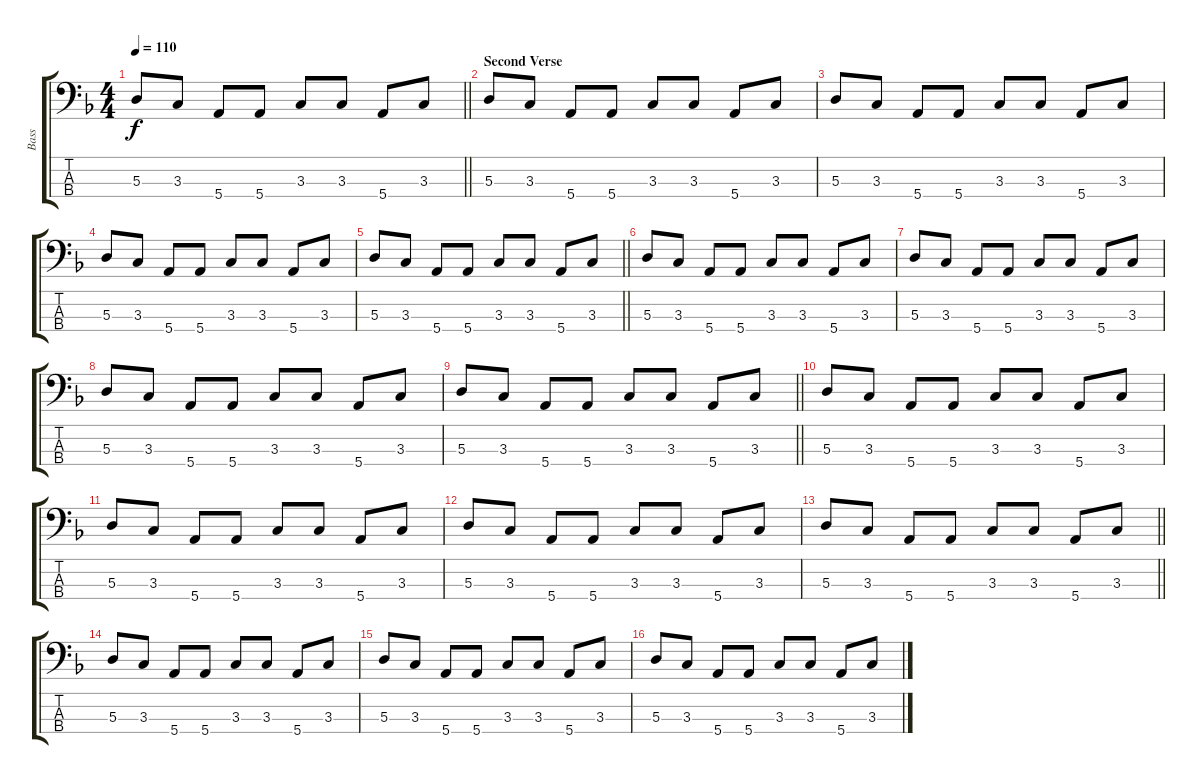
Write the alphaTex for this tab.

\track ("Bass" "Bass") {instrument electricbassfinger}
\staff {score tabs}
\tuning (G2 D2 A1 E1) {hide}
\ts (4 4)
\tempo 110
\clef f4
\barLineRight lightlight
\ks dminor
5.3.8{dy f} 3.3.8 5.4.8 5.4.8 3.3.8 3.3.8 5.4.8 3.3.8 |
\section ("" "Second Verse")
5.3.8 3.3.8 5.4.8 5.4.8 3.3.8 3.3.8 5.4.8 3.3.8 |
5.3.8 3.3.8 5.4.8 5.4.8 3.3.8 3.3.8 5.4.8 3.3.8 |
5.3.8 3.3.8 5.4.8 5.4.8 3.3.8 3.3.8 5.4.8 3.3.8 |
\barLineRight lightlight
5.3.8 3.3.8 5.4.8 5.4.8 3.3.8 3.3.8 5.4.8 3.3.8 |
5.3.8 3.3.8 5.4.8 5.4.8 3.3.8 3.3.8 5.4.8 3.3.8 |
5.3.8 3.3.8 5.4.8 5.4.8 3.3.8 3.3.8 5.4.8 3.3.8 |
5.3.8 3.3.8 5.4.8 5.4.8 3.3.8 3.3.8 5.4.8 3.3.8 |
\barLineRight lightlight
5.3.8 3.3.8 5.4.8 5.4.8 3.3.8 3.3.8 5.4.8 3.3.8 |
5.3.8 3.3.8 5.4.8 5.4.8 3.3.8 3.3.8 5.4.8 3.3.8 |
5.3.8 3.3.8 5.4.8 5.4.8 3.3.8 3.3.8 5.4.8 3.3.8 |
5.3.8 3.3.8 5.4.8 5.4.8 3.3.8 3.3.8 5.4.8 3.3.8 |
\barLineRight lightlight
5.3.8 3.3.8 5.4.8 5.4.8 3.3.8 3.3.8 5.4.8 3.3.8 |
5.3.8 3.3.8 5.4.8 5.4.8 3.3.8 3.3.8 5.4.8 3.3.8 |
5.3.8 3.3.8 5.4.8 5.4.8 3.3.8 3.3.8 5.4.8 3.3.8 |
5.3.8 3.3.8 5.4.8 5.4.8 3.3.8 3.3.8 5.4.8 3.3.8
